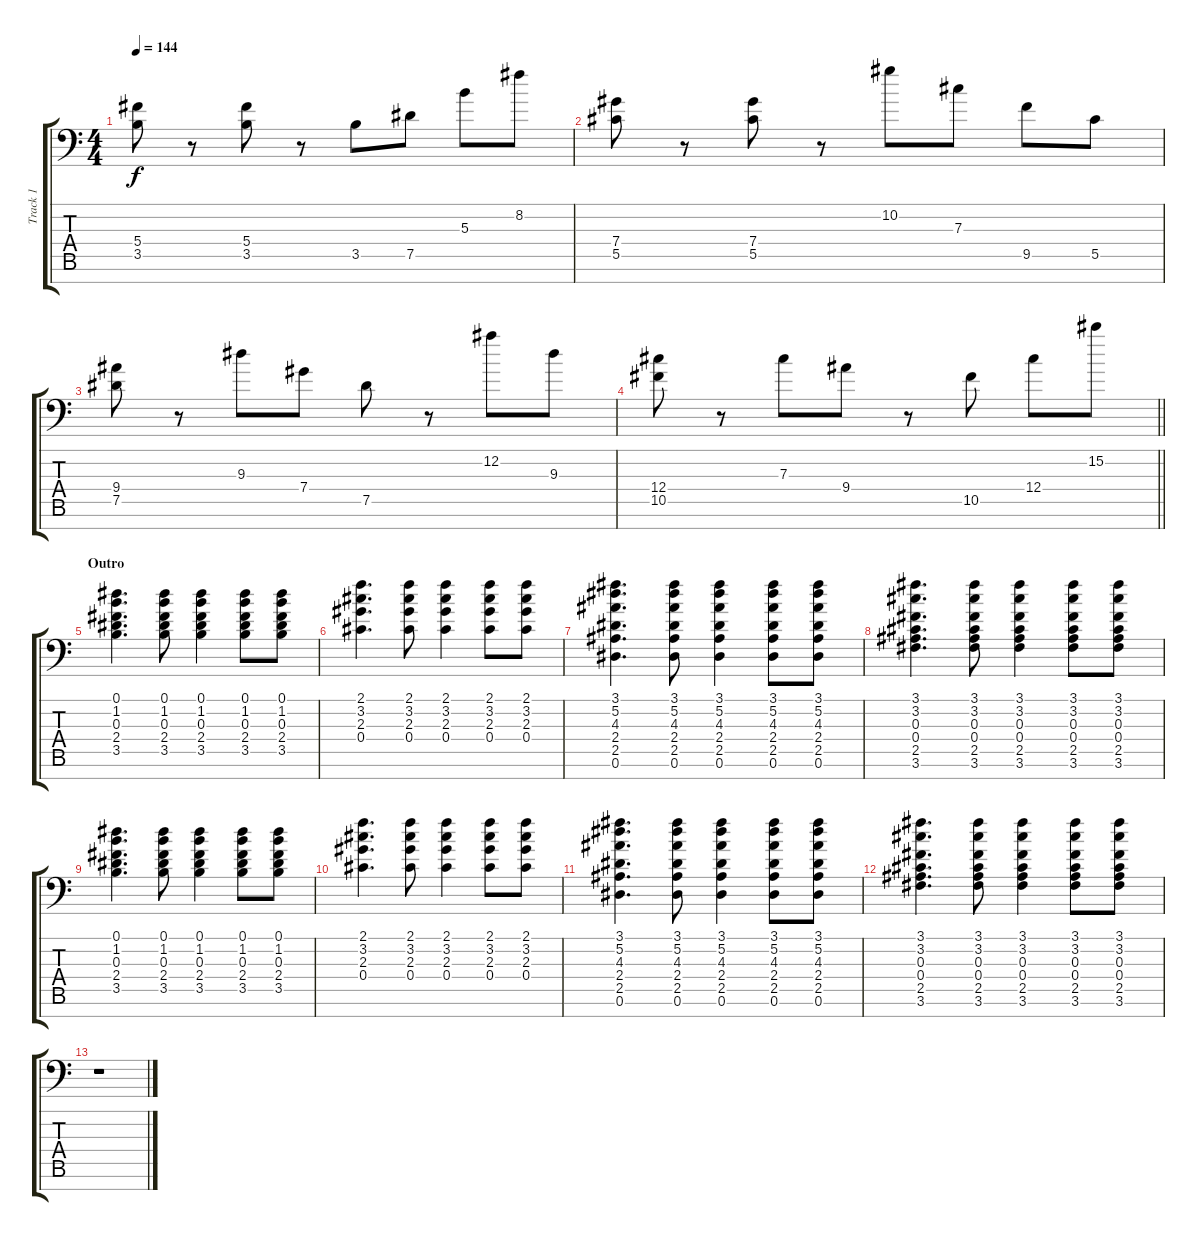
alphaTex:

\track ("Track 1" "Track 1") {instrument acousticguitarsteel}
\staff {score tabs}
\tuning (Eb4 Bb3 Gb3 Db3 Ab2 Eb2 Bb1) {hide}
\ts (4 4)
\tempo 144
\clef f4
\ks c
(5.4 3.5).8{dy f} r.8 (5.4 3.5).8 r.8 3.5.8 7.5.8 5.3.8 8.2.8 |
(7.4 5.5).8 r.8 (7.4 5.5).8 r.8 10.2.8 7.3.8 9.5.8 5.5.8 |
(9.4 7.5).8 r.8 9.3.8 7.4.8 7.5.8 r.8 12.2.8 9.3.8 |
\barLineRight lightlight
(12.4 10.5).8 r.8 7.3.8 9.4.8 r.8 10.5.8 12.4.8 15.2.8 |
\section ("" "Outro")
(0.1 1.2 0.3 2.4 3.5).4{d instrument acousticguitarsteel} (0.1 1.2 0.3 2.4 3.5).8 (0.1 1.2 0.3 2.4 3.5).4 (0.1 1.2 0.3 2.4 3.5).8 (0.1 1.2 0.3 2.4 3.5).8 |
(2.1 3.2 2.3 0.4).4{d} (2.1 3.2 2.3 0.4).8 (2.1 3.2 2.3 0.4).4 (2.1 3.2 2.3 0.4).8 (2.1 3.2 2.3 0.4).8 |
(3.1 5.2 4.3 2.4 2.5 0.6).4{d} (3.1 5.2 4.3 2.4 2.5 0.6).8 (3.1 5.2 4.3 2.4 2.5 0.6).4 (3.1 5.2 4.3 2.4 2.5 0.6).8 (3.1 5.2 4.3 2.4 2.5 0.6).8 |
(3.1 3.2 0.3 0.4 2.5 3.6).4{d} (3.1 3.2 0.3 0.4 2.5 3.6).8 (3.1 3.2 0.3 0.4 2.5 3.6).4 (3.1 3.2 0.3 0.4 2.5 3.6).8 (3.1 3.2 0.3 0.4 2.5 3.6).8 |
(0.1 1.2 0.3 2.4 3.5).4{d} (0.1 1.2 0.3 2.4 3.5).8 (0.1 1.2 0.3 2.4 3.5).4 (0.1 1.2 0.3 2.4 3.5).8 (0.1 1.2 0.3 2.4 3.5).8 |
(2.1 3.2 2.3 0.4).4{d} (2.1 3.2 2.3 0.4).8 (2.1 3.2 2.3 0.4).4 (2.1 3.2 2.3 0.4).8 (2.1 3.2 2.3 0.4).8 |
(3.1 5.2 4.3 2.4 2.5 0.6).4{d} (3.1 5.2 4.3 2.4 2.5 0.6).8 (3.1 5.2 4.3 2.4 2.5 0.6).4 (3.1 5.2 4.3 2.4 2.5 0.6).8 (3.1 5.2 4.3 2.4 2.5 0.6).8 |
(3.1 3.2 0.3 0.4 2.5 3.6).4{d} (3.1 3.2 0.3 0.4 2.5 3.6).8 (3.1 3.2 0.3 0.4 2.5 3.6).4 (3.1 3.2 0.3 0.4 2.5 3.6).8 (3.1 3.2 0.3 0.4 2.5 3.6).8 |
r.1
